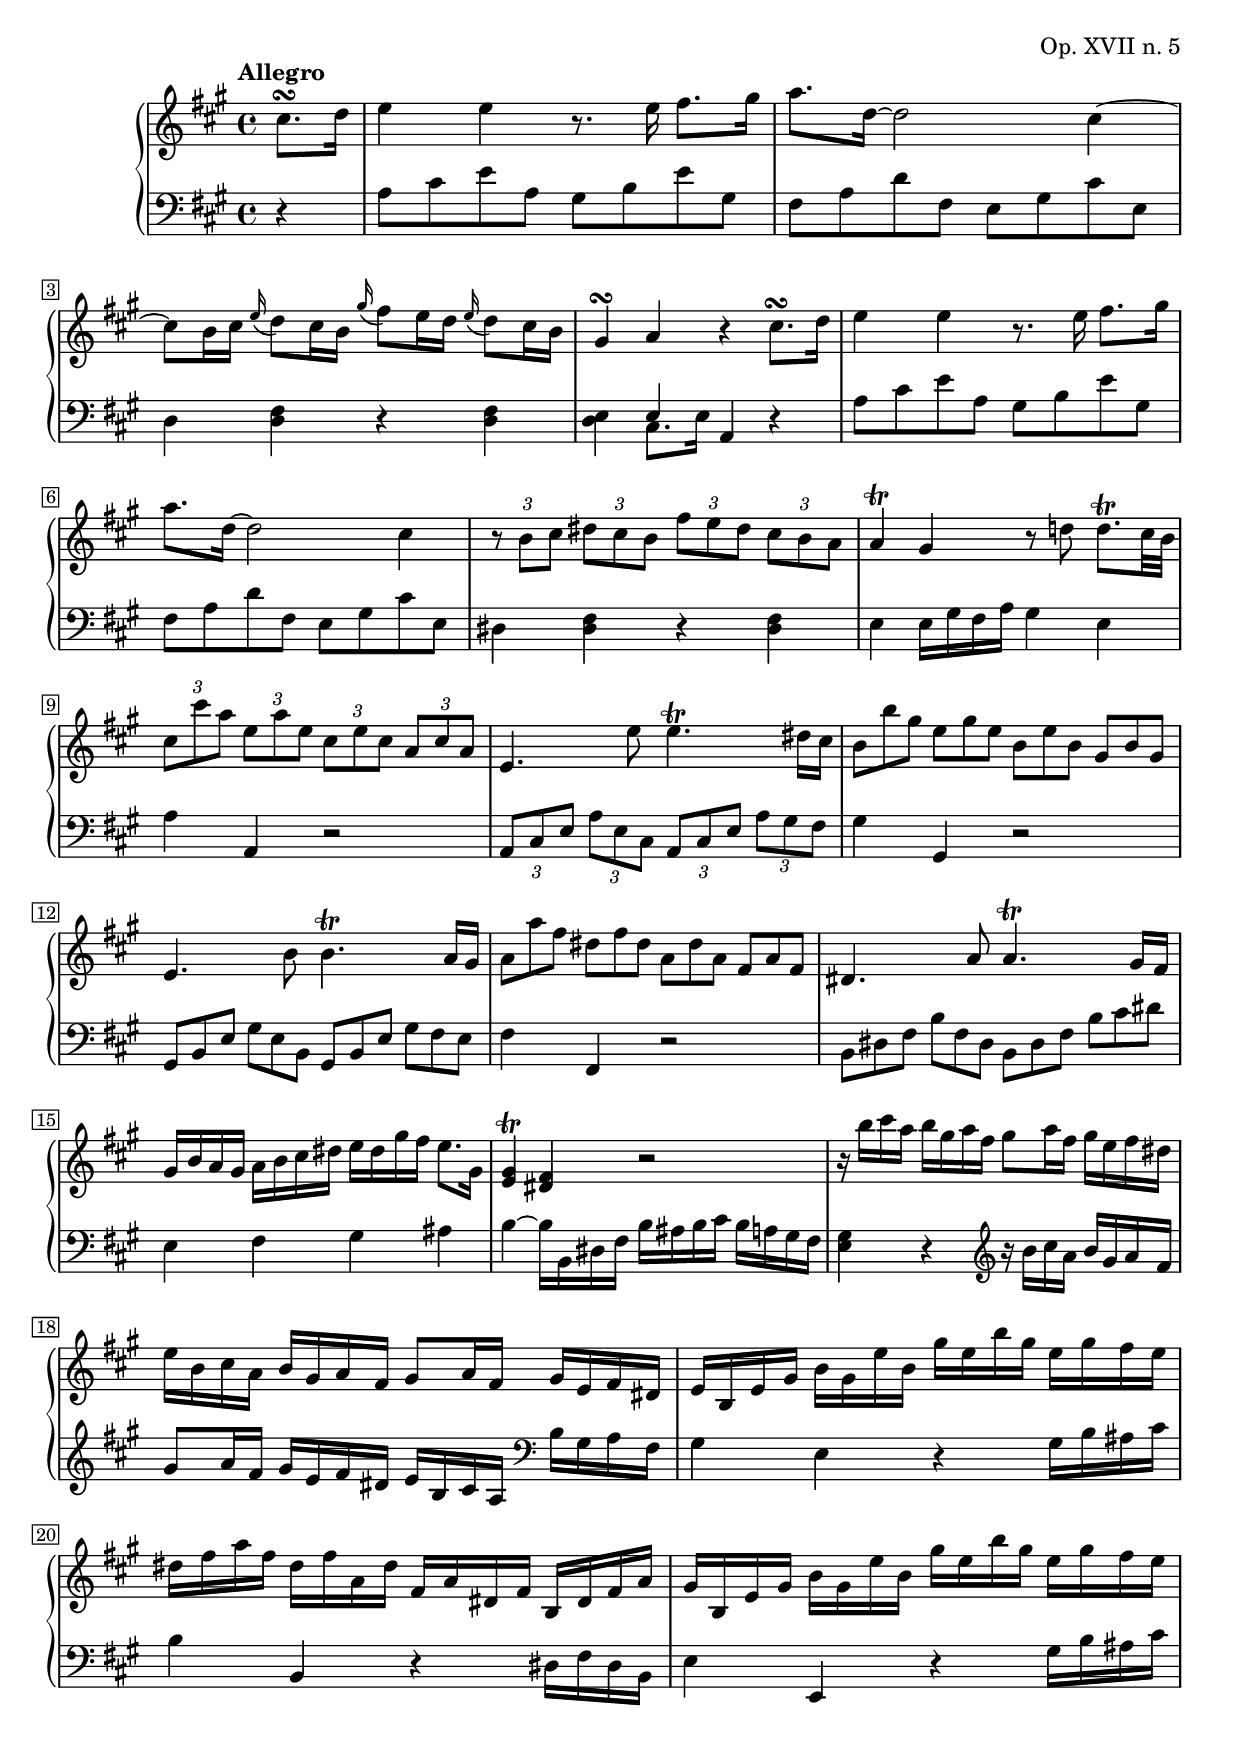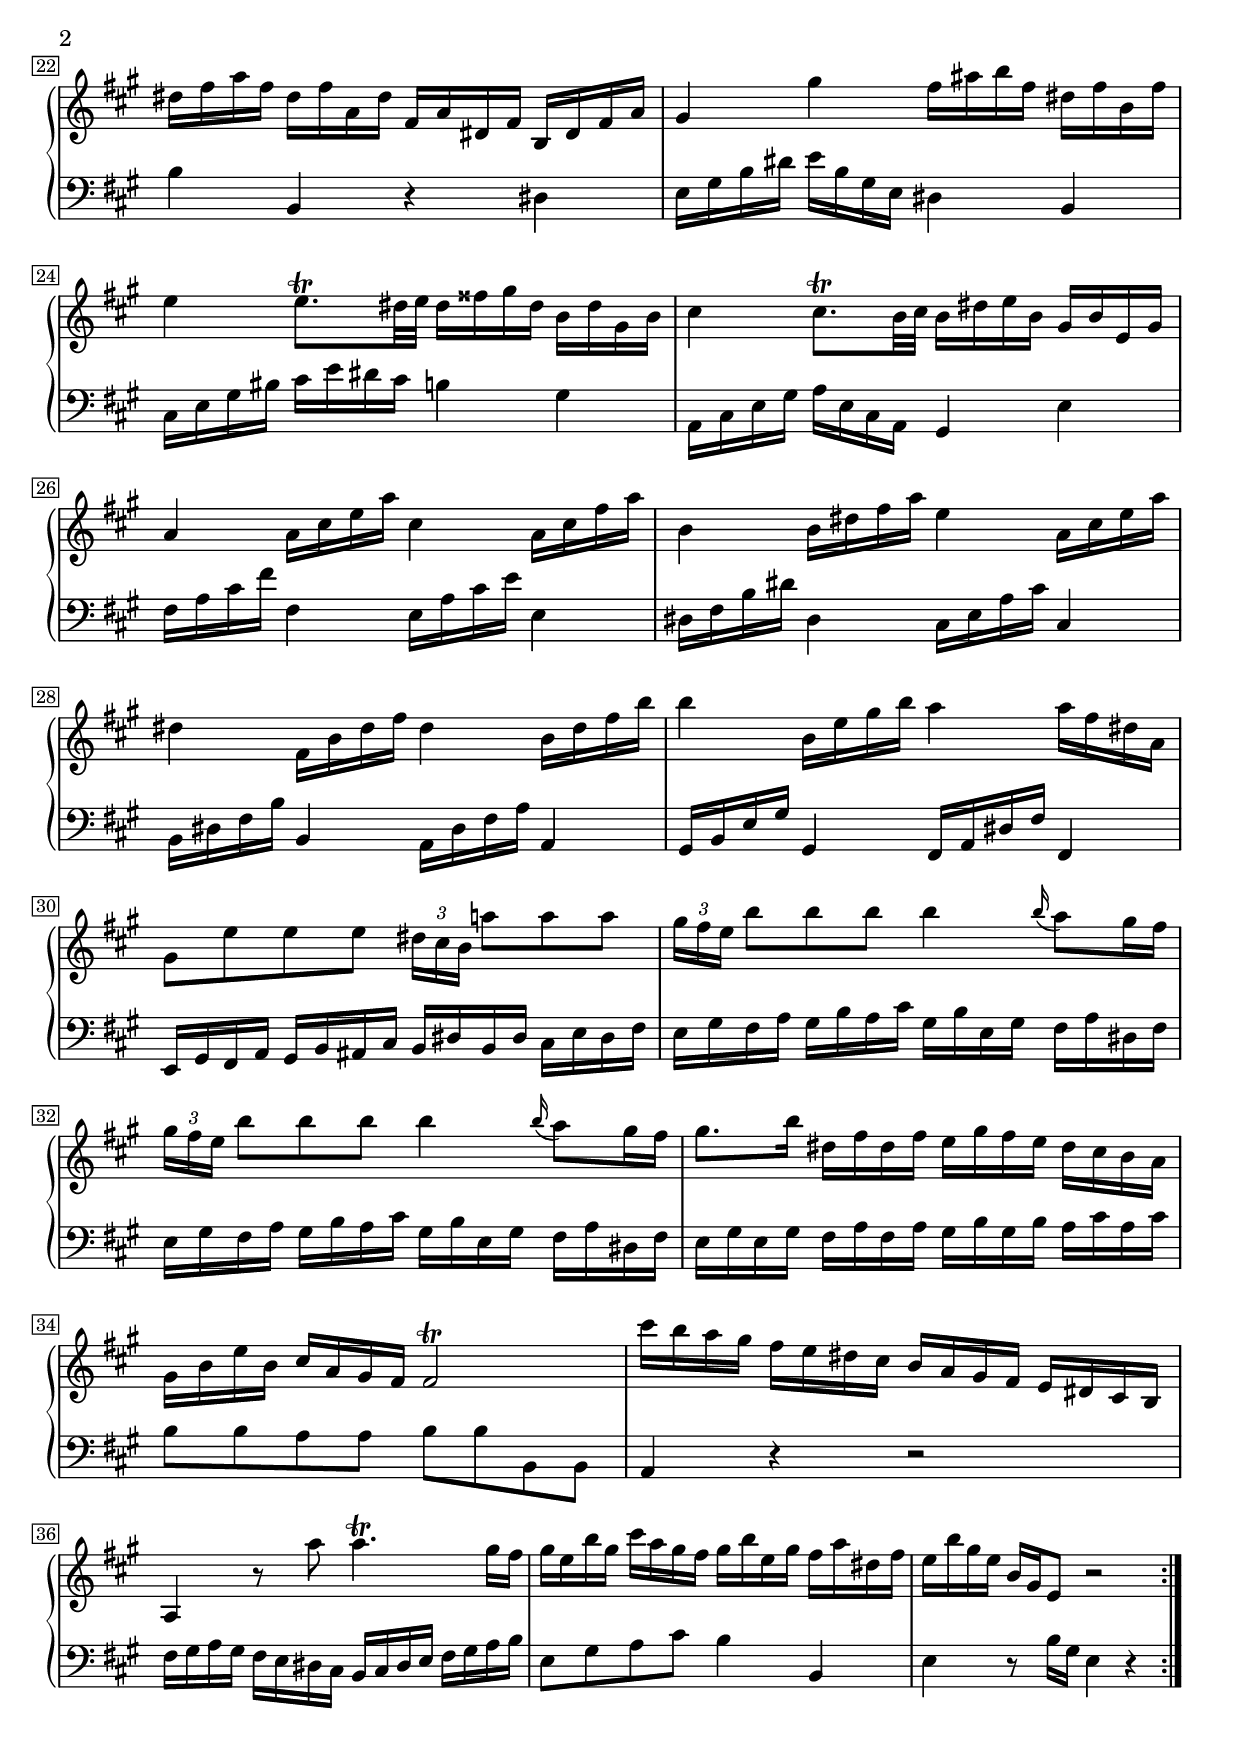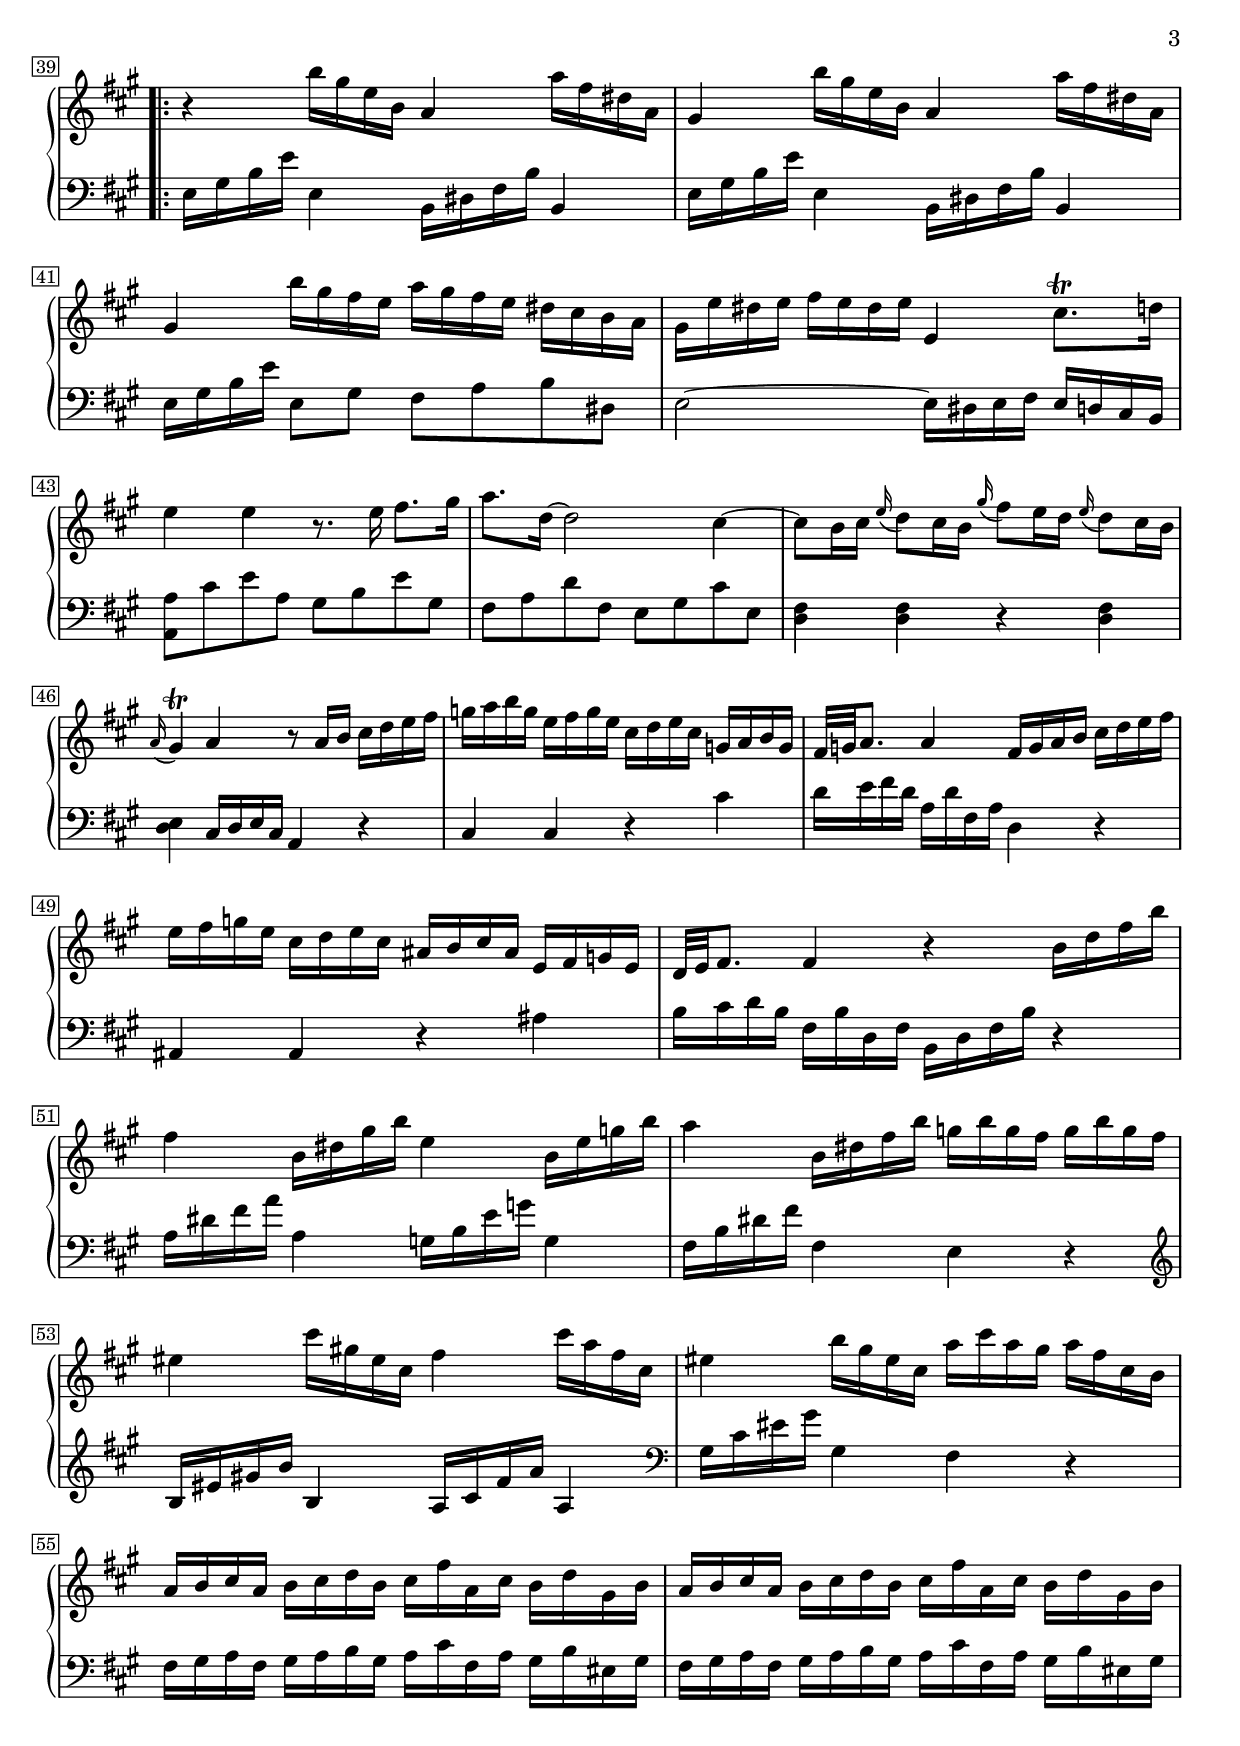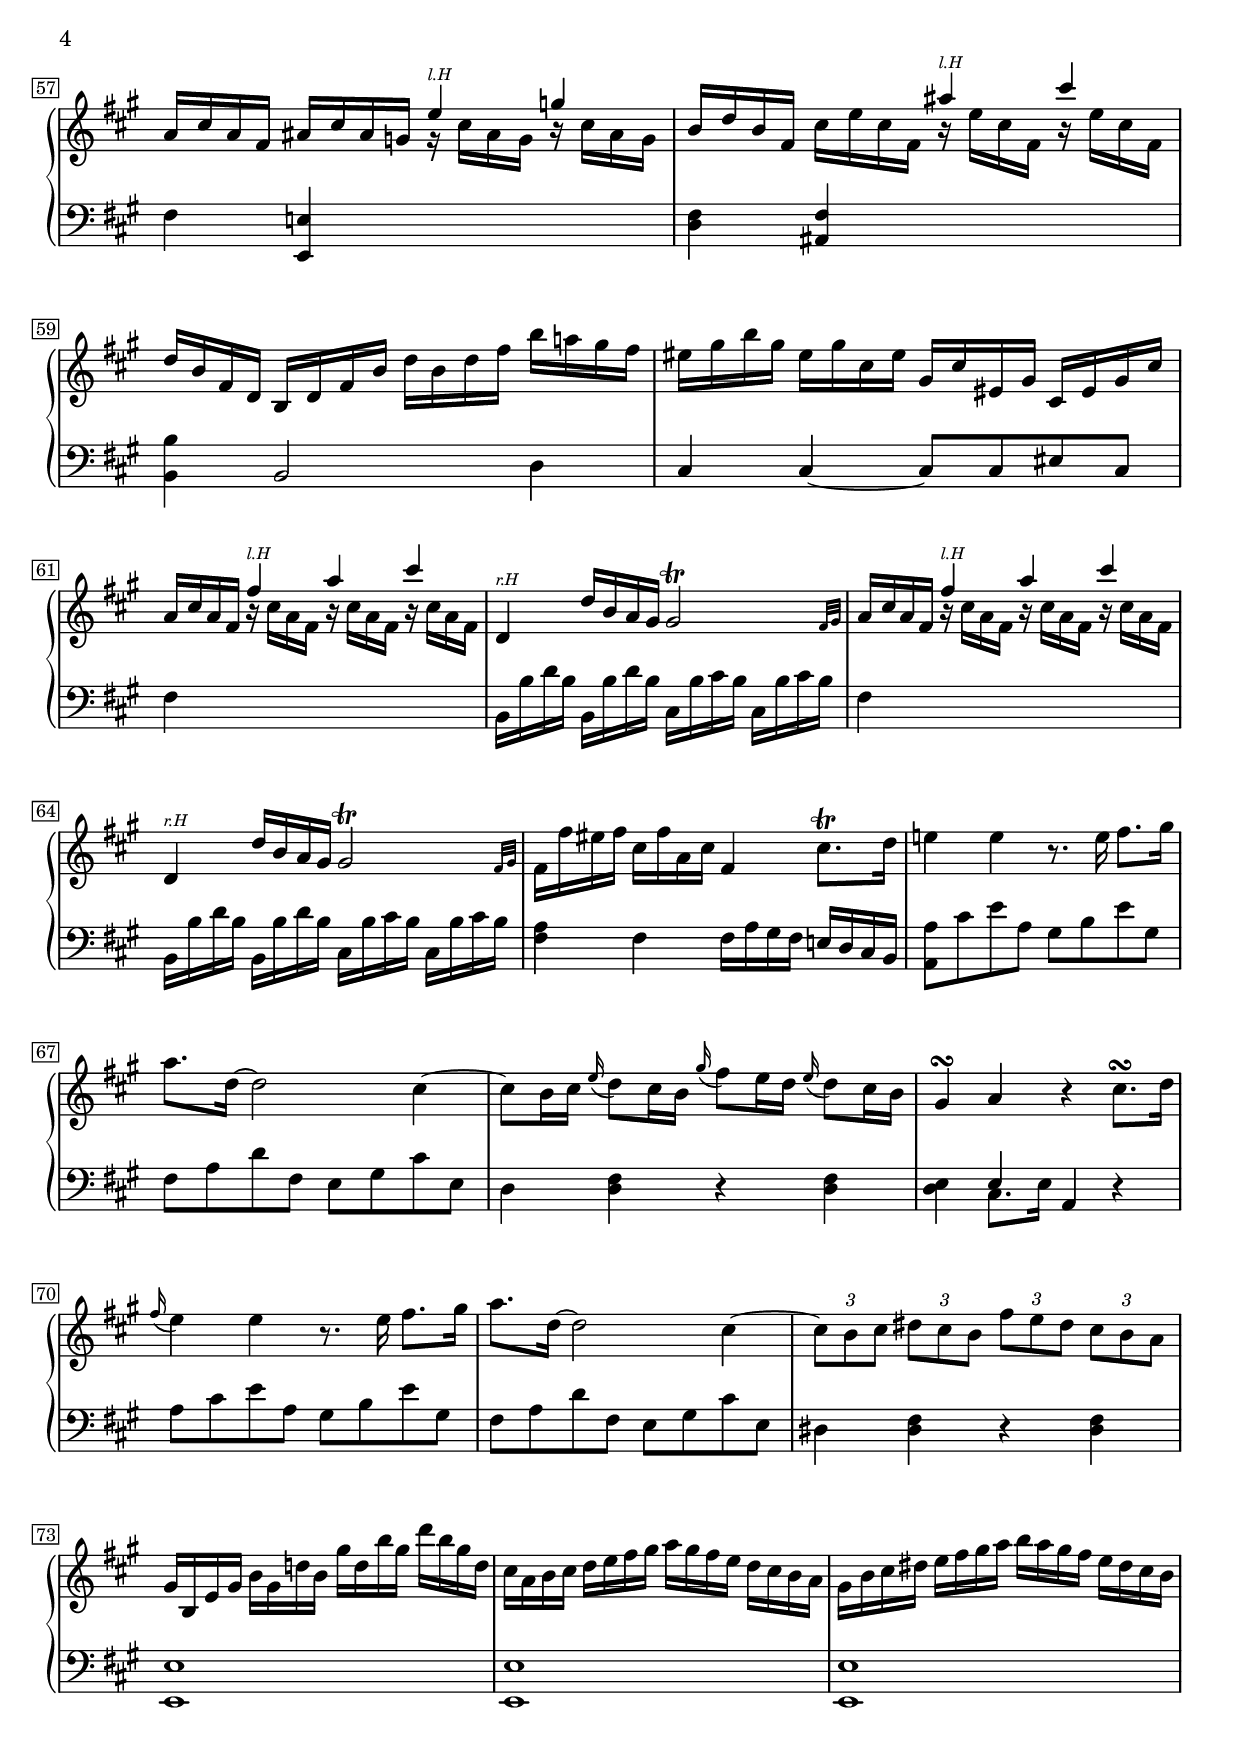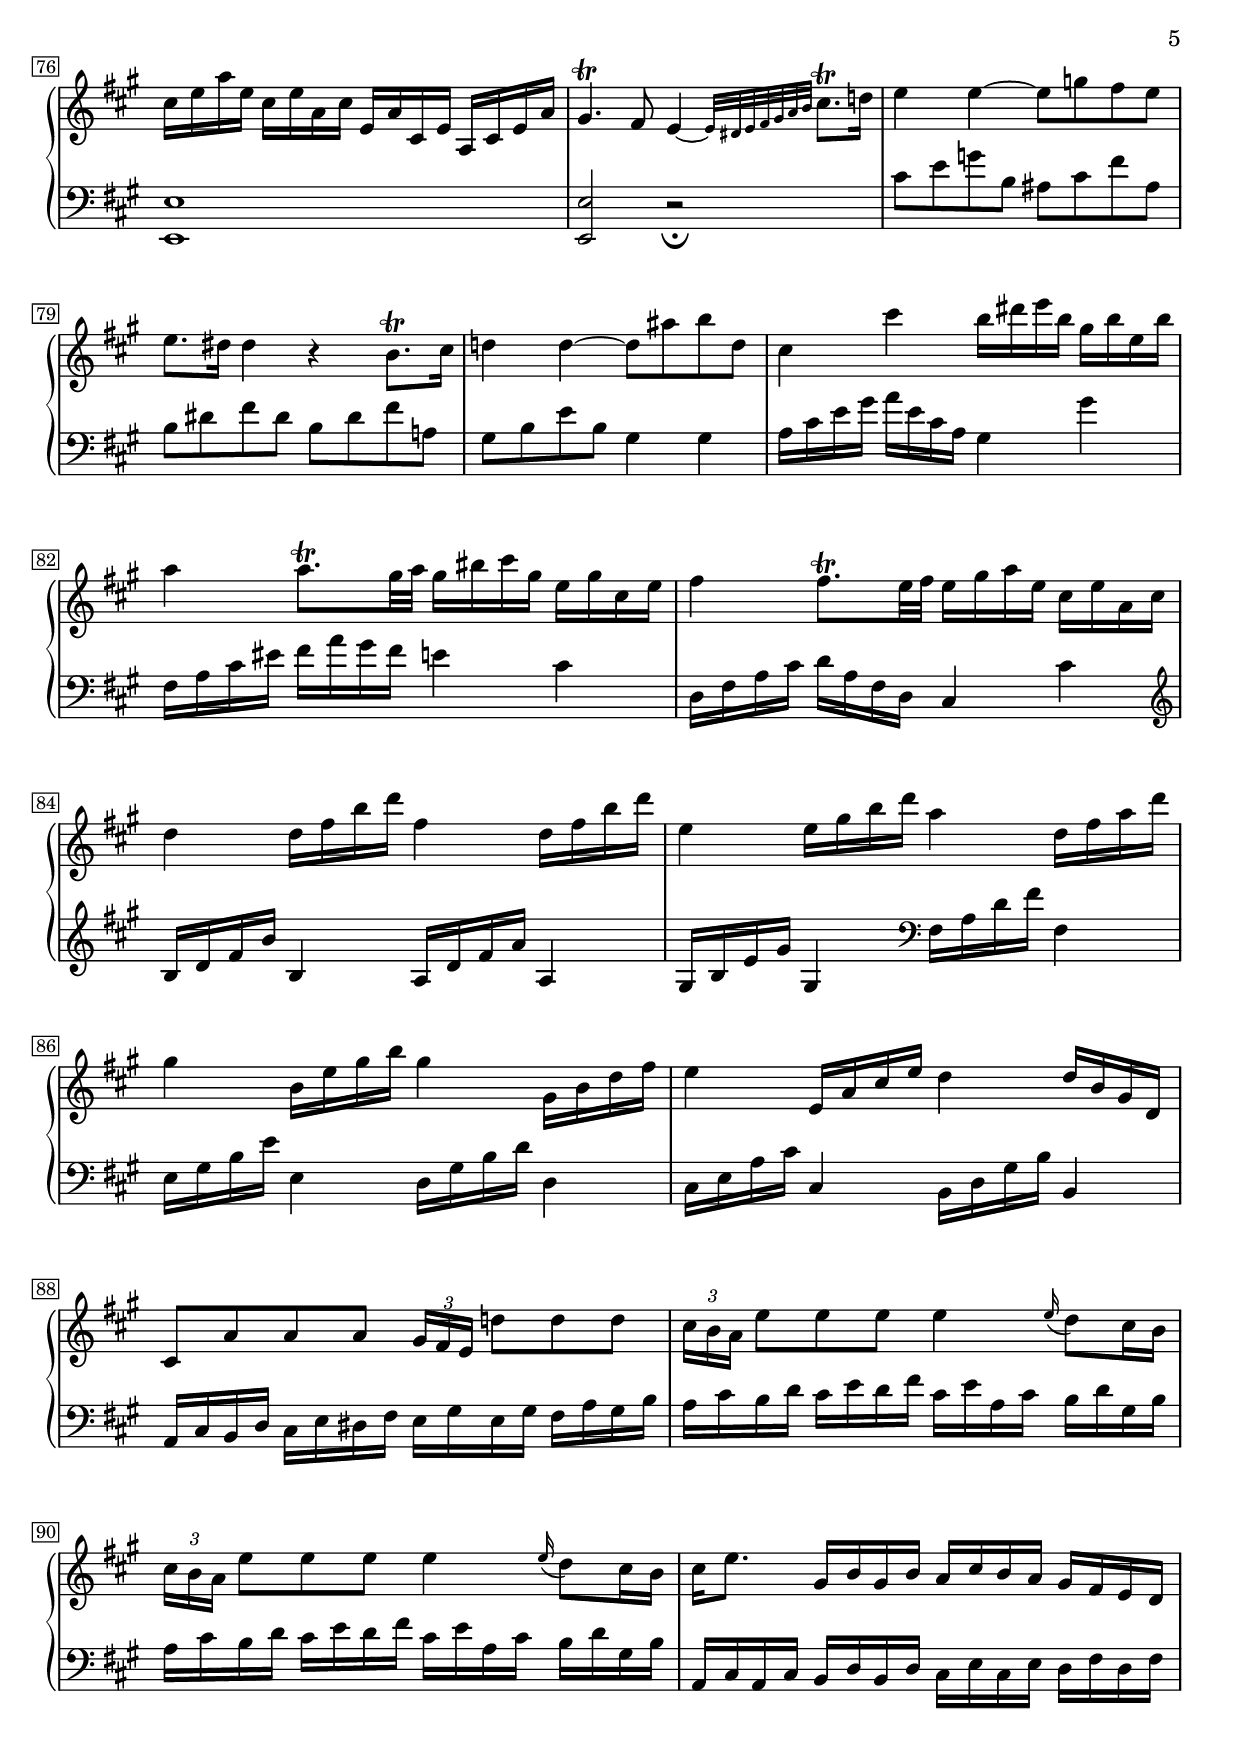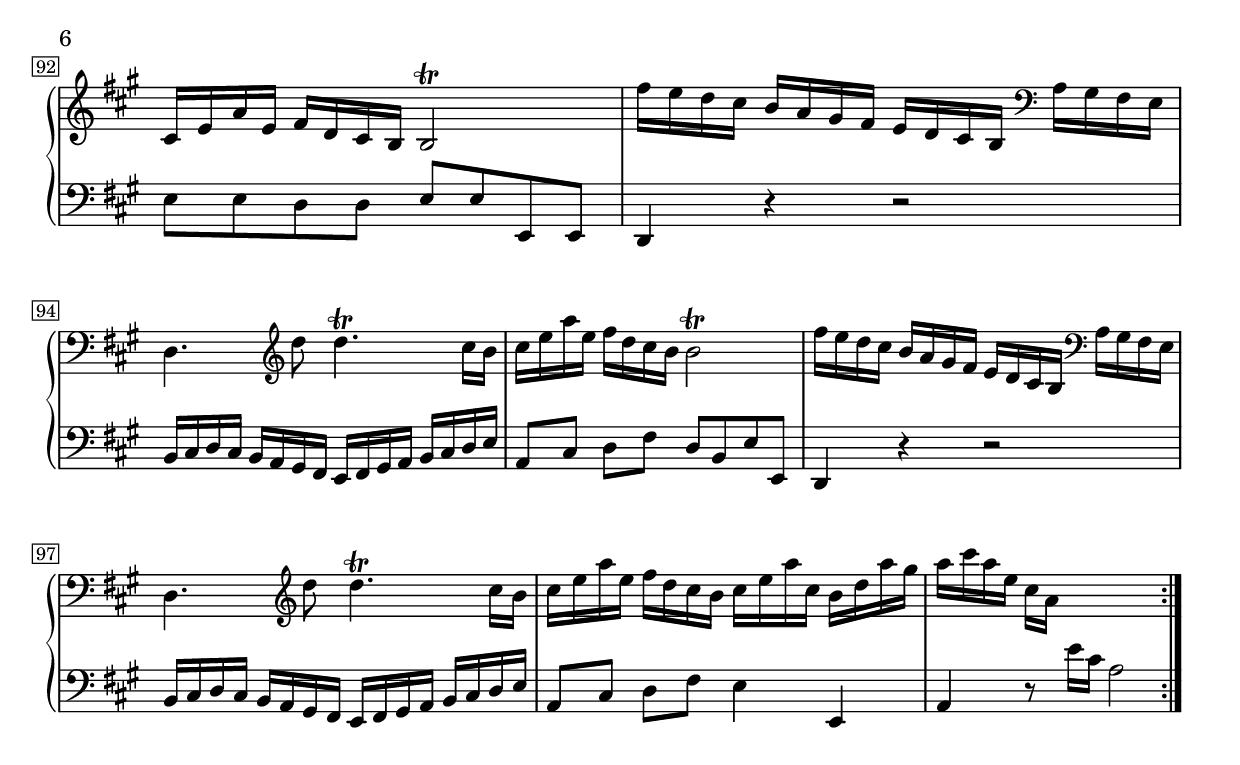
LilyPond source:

Global = {
  \key a \major
  \time 4/4
  \include "../global.ly"
}

lH = \markup { \teeny "l.H" }
rH = \markup { \teeny "r.H" }

Soprano = \context Voice = "one" \relative c'' {
  \voiceOne
  \stemNeutral\tieNeutral\slurNeutral
  \override MultiMeasureRest.staff-position = #0
  \override Rest.staff-position = #0
  \omit TupletBracket
  \repeat volta 2 {
  \tempo "Allegro"
  \partial 4 { cis8.\turn d16 }
  %1
  | e4 e r8. e16 fis8. gis16
  | a8. d,16~ d2 cis4~
  | cis8 b16 cis
    \slurDown
    \once\stemUp \appoggiatura e16 d8 cis16 b
    \once\stemUp \appoggiatura gis'16 fis8 e16 d
    \once\stemUp \appoggiatura e16 d8 cis16 b
  | gis4\turn a r cis8.\turn d16
  %5
  | e4 e r8. e16 fis8. gis16
  | a8. d,16~ d2 cis4
  | \tuplet 3/2 { r8 b cis } \tuplet 3/2 { dis cis b }
    \tuplet 3/2 { fis' e dis } \tuplet 3/2 { cis b a }
  | a4\trill gis r8 d' d8.\trill cis32 b
  | \tuplet 3/2 { cis8 cis' a } \tuplet 3/2 { e a e }
    \tuplet 3/2 { cis e cis } \tuplet 3/2 { a cis a }
  %10
  | e4. e'8 e4.\trill dis16 cis
  | \omit TupletNumber
    \tuplet 3/2 { b8 b' gis } \tuplet 3/2 { e gis e }
    \tuplet 3/2 { b e b } \tuplet 3/2 { gis b gis }
  | e4. b'8 b4.\trill a16 gis
  | \tuplet 3/2 { a8 a' fis } \tuplet 3/2 { dis fis dis }
    \tuplet 3/2 { a dis a } \tuplet 3/2 { fis a fis }
  | dis4. a'8 a4.\trill gis16 fis
  %15
  | gis16 b a gis a b cis dis e dis gis fis e8. gis,16
  | <e gis>4\trill <dis fis> r2
  | r16 b'' cis a b gis a fis gis8 a16 fis gis e fis dis
  | e b cis a b gis a fis gis8 a16 fis gis e fis dis
  | e b e gis b gis e' b gis' e b' gis e gis fis e
  %20
  | dis fis a fis dis fis a, dis fis, a dis, fis b, dis fis a
  | gis b, e gis b gis e' b gis' e b' gis e gis fis e
  | dis fis a fis dis fis a, dis fis, a dis, fis b, dis fis a
  | gis4 gis' fis16 ais b fis dis fis b, fis'
  | e4 e8.\trill dis32 e dis16 fisis gis dis b dis gis, b
  %25
  | cis4 cis8.\trill b32 cis b16 dis e b gis b e, gis
  | a4 a16 cis e a cis,4 a16 cis fis a
  | b,4 b16 dis fis a e4 a,16 cis e a
  | dis,4 fis,16 b dis fis dis4 b16 dis fis b
  | b4 b,16 e gis b a4 a16 fis dis a
  %30
  | gis8 e' e e
    \undo\omit TupletNumber \tuplet 3/2 { dis16 cis b }
    a'8[ a a]
    \repeat unfold 2 {
  |   \tuplet 3/2 { gis16 fis e } b'8[ b b] b4
      \once\stemUp \appoggiatura b16 a8 gis16 fis
    }
  | gis8. b16 dis,16 fis dis fis e gis fis e dis cis b a
  | gis b e b cis a gis fis fis2\trill
  %35
  | cis''16 b a gis fis e dis cis b a gis fis e dis cis b
  | a4 r8 a'' a4.\trill gis16 fis
  | gis e b' gis cis a gis fis gis b e, gis fis a dis, fis
  | e b' gis e b gis e8 r2
  }
  \pageBreak
  \repeat volta 2 {
  | r4 b''16 gis e b a4 a'16 fis dis a
  %40
  | gis4 b'16 gis e b a4 a'16 fis dis a
  | gis4 b'16 gis fis e a gis fis e dis cis b a
  | gis e' dis e fis e dis e e,4 cis'8.\trill d16
  | e4 e r8. e16 fis8. gis16
  | a8. d,16~ d2 cis4~
  %45
  | cis8 b16 cis
    \slurDown
    \once\stemUp \appoggiatura e16 d8 cis16 b
    \once\stemUp \appoggiatura gis'16 fis8 e16 d
    \once\stemUp \appoggiatura e16 d8 cis16 b
  | \once\stemUp \appoggiatura a16 gis4\trill a r8 a16 b cis d e fis
  | g a b g e fis g e cis d e cis g a b g
  | fis32 g a8. a4 fis16 g a b cis d e fis
  | e fis g e cis d e cis ais b cis ais e fis g e
  %50
  | d32 e fis8. fis4 r b16 d fis b
  | fis4 b,16 dis gis b e,4 b16 e g b
  | a4 b,16 dis fis b g b g fis g b g fis
  | eis4 cis'16 gis eis cis fis4 cis'16 a fis cis
  | eis4 b'16 gis eis cis a' cis a gis a fis cis b
  %55
  | a b cis a b cis d b cis fis a, cis b d gis, b
  | a b cis a b cis d b cis fis a, cis b d gis, b
  | a cis a fis ais cis ais g g16\rest \stemDown cis ais g r cis ais g
  | \stemNeutral b d b fis cis' e cis fis, r e' cis fis, r e' cis fis,
  | \stemNeutral d' b fis d b d fis b d b d fis b a gis fis
  %60
  | eis gis b gis eis gis cis, eis gis, cis eis, gis cis, eis gis cis
  | a cis a fis \stemDown r cis' a fis r cis' a fis r cis' a fis
  | \stemNeutral d4^\rH d'16 b a gis
    gis2*7/8\trill \magnifyMusic 0.66 { fis32[ gis] }
  | \stemNeutral a16 cis a fis \stemDown r cis' a fis r cis' a fis r cis' a fis
  | \stemUp d4^\rH d'16 b a gis gis2*7/8\trill \magnifyMusic 0.66 { fis32[ gis] }
  %65
  | \stemNeutral fis16 fis' eis fis cis fis a, cis fis,4 cis'8.\trill d16
  | e4 e r8. e16 fis8. gis16
  | a8. d,16~ d2 cis4~
  | cis8 b16 cis
    \slurDown
    \once\stemUp \appoggiatura e16 d8 cis16 b
    \once\stemUp \appoggiatura gis'16 fis8 e16 d
    \once\stemUp \appoggiatura e16 d8 cis16 b
  | gis4\turn a r cis8.\turn d16
  %70
  | \once\stemUp \appoggiatura fis16 e4 e r8. e16 fis8. gis16
  | a8. d,16~ d2 cis4~
  | \tuplet 3/2 { cis8 b cis } \tuplet 3/2 { dis cis b }
    \tuplet 3/2 { fis' e dis } \tuplet 3/2 { cis b a }
  | gis16 b, e gis b gis d' b gis' d b' gis d' b gis d
  | cis a b cis d e fis gis a gis fis e d cis b a
  %75
  | gis b cis dis e fis gis a b a gis fis e dis cis b
  | cis e a e cis e a, cis e, a cis, e a, cis e a
  | gis4.\trill fis8 e4~
    \grace {
      e32 dis e fis gis a b % \tuplet 3/2 { gis a b }
    }
    \unset Timing.baseMoment
    cis8.\trill d!16
  | e4 e~ e8 g fis e
  | e8. dis16 dis4 r b8.\trill cis16
  %80
  | d4 d~ d8 ais' b d,
  | cis4 cis' b16 dis e b gis b e, b'
  | a4 a8.\trill gis32 a gis16 bis cis gis e gis cis, e
  | fis4 fis8.\trill e32 fis e16 gis a e cis e a, cis
  | d4 d16 fis b d fis,4 d16 fis b d
  %85
  | e,4 e16 gis b d a4 d,16 fis a d
  | gis,4 b,16 e gis b gis4 gis,16 b d fis
  | e4 e,16 a cis e d4 d16 b gis d
  | cis8 a' a a \tuplet 3/2 { gis16 fis e } d'8[ d d]
    \repeat unfold 2 {
  |   \tuplet 3/2 { cis16 b a } e'8[ e e] e4 \once\stemUp \appoggiatura e16 d8 cis16 b
    }
  %91
  | cis16 e8. gis,16 b gis b a cis b a gis fis e d
  | cis e a e fis d cis b b2\trill
  | fis''16 e d cis b a gis fis e d cis b \clef "bass" a gis fis e
  | d4. \clef "treble" d''8 d4.\trill cis16 b
  %95
  | cis e a e fis d cis b b2\trill
  | fis'16 e d cis b a gis fis e d cis b \clef "bass" a gis fis e
  | d4. \clef "treble" d''8 d4.\trill cis16 b
  | cis e a e fis d cis b cis e a cis, b d a' gis
  | a cis a e cis a s8 s2
    \fine
} }


Alto = \context Voice = "two" \relative c' {
  \voiceTwo
  \stemDown\tieDown
  \override Rest.staff-position = #0
  %1
}

Tenor = \context Voice = "three" \relative c {
  \voiceThree
  \stemUp\tieUp
  \override Rest.staff-position = #0
  \partial 4 s4
  %1
  | s1*3
  | s4 e s2
  | s1*64
  %69
  | s4 e s2
}

Bass = \context Voice = "four" \relative c' {
  \voiceFour
  \stemNeutral\tieNeutral
  \override MultiMeasureRest.staff-position = #0
  \override Rest.staff-position = #0
  \repeat volta 2 {
  \partial 4 r4
  %1
  | a8 cis e a, gis b e gis,
  | fis a d fis, e gis cis e,
  | d4 <d fis> r q
  | <d e> \stemDown cis8. e16 \stemNeutral a,4 r
  %5
  | a'8 cis e a, gis b e gis,
  | fis a d fis, e gis cis e,
  | dis4 <dis fis> r q
  | e4 e16 gis fis a gis4 e
  | a a, r2
  %10
  |
    \tuplet 3/2 { a8 cis e } \tuplet 3/2 { a e cis }
    \tuplet 3/2 { a cis e } \tuplet 3/2 { a gis fis }
  | gis4 gis, r2
  | \omit TupletNumber
    \tuplet 3/2 { gis8 b e } \tuplet 3/2 { gis e b }
    \tuplet 3/2 { gis b e } \tuplet 3/2 { gis fis e }
  | fis4 fis, r2
  | \tuplet 3/2 { b8 dis fis } \tuplet 3/2 { b fis dis }
    \tuplet 3/2 { b8 dis fis } \tuplet 3/2 { b cis dis }
  %15
  | e,4 fis gis ais
  | b~ b16 b, dis fis b ais b cis b a gis fis
  | <e gis>4 r \clef "treble" r16 b'' cis a b gis a fis
  | gis8 a16 fis gis e fis dis e b cis a \clef "bass" b gis a fis
  | gis4 e r gis16 b ais cis
  %20
  | b4 b, r dis16 fis dis b
  | e4 e, r gis'16 b ais cis
  | b4 b, r dis
  | e16 gis b dis e b gis e dis4 b
  | cis16 e gis bis cis e dis cis b!4 gis
  %25
  | a,16 cis e gis a e cis a gis4 e'
  | fis16 a cis fis fis,4 e16 a cis e e,4
  | dis16 fis b dis dis,4 cis16 e a cis cis,4
  | b16 dis fis b b,4 a16 dis fis a a,4
  | gis16 b e gis gis,4 fis16 a dis fis fis,4
  %30
  | e16 gis fis a gis b ais cis b dis b dis cis e dis fis
  | e gis fis a gis b a cis gis b e, gis fis a dis, fis
  | e gis fis a gis b a cis gis b e, gis fis a dis, fis
  | e gis e gis fis a fis a gis b gis b a cis a cis
  | b8 b a a b b b, b
  %35
  | a4 r r2
  | fis'16 gis a gis fis e dis cis b cis dis e fis gis a b
  | e,8 gis a cis b4 b,
  | e r8 b'16 gis e4 r
  }
  \break
  \repeat volta 2 {
  | e16 gis b e e,4 b16 dis fis b b,4
  %40
  | e16 gis b e e,4 b16 dis fis b b,4
  | e16 gis b e e,8 gis fis a b dis,
  | e2~ e16 dis e fis e d cis b
  | <a a'>8 cis' e a, gis b e gis,
  | fis a d fis, e gis cis e,
  %45
  | <d fis>4 q r q
  | <d e> cis16 d e cis a4 r
  | cis cis r cis'
  | d16 e fis d a d fis, a d,4 r
  | ais ais r ais'
  %50
  | b16 cis d b fis b d, fis b,16 d fis b r4
  | a16 dis fis a a,4 g16 b e g g,4
  | fis16 b dis fis fis,4 e r
  | \clef "treble" b'16 eis gis! b b,4 a16 cis fis a a,4
  | \clef "bass" gis16 cis eis gis gis,4 fis r
  %55
  | fis16 gis a fis gis a b gis a cis fis, a gis b eis, gis
  | fis16 gis a fis gis a b gis a cis fis, a gis b eis, gis
  | fis4 <e, e'>
    \change Staff = "upper" \voiceOne e'''4^\lH g
  | \change Staff = "lower" \voiceFour \stemNeutral <d,, fis> <ais fis'>
    \change Staff = "upper" \voiceOne ais'''4^\lH cis
  | \change Staff = "lower" \voiceFour \stemNeutral
    <b,,, b'> b2 d4
  %60
  | cis cis~ cis8 cis eis cis
  | fis4 \change Staff = "upper" \voiceOne fis''^\lH a cis
  | \change Staff = "lower" \voiceFour \stemNeutral
    b,,,16 b' d b b, b' d b cis, b' cis b cis, b' cis b
  | fis4 \change Staff = "upper" \voiceOne fis''^\lH a cis
  | \change Staff = "lower" \voiceFour \stemNeutral
    b,,,16 b' d b b, b' d b cis, b' cis b cis, b' cis b
  %65
  | <fis a>4 fis fis16 a gis fis e d cis b
  | <a a'>8 cis'e a, gis b e gis,
  | fis a d fis, e gis cis e,
  | d4 <d fis> r q
  | <d e> \stemDown cis8. e16 \stemNeutral a,4 r
  %70
  | a'8 cis e a, gis b e gis,
  | fis a d fis, e gis cis e,
  | dis4 <dis fis> r q
  | <e, e'>1
  | q
  %75
  | q
  | q
  | q2 r2\fermata
  | cis''8 e g b, ais cis fis ais,
  | b dis fis dis b dis fis a,
  %80
  | gis b e b gis4 gis
  | a16 cis e gis a e cis a gis4 gis'
  | fis,16 a cis eis fis a gis fis e4 cis
  | d,16 fis a cis d a fis d cis4 cis'
  | \clef "treble" b16 d fis b b,4 a16 d fis a a,4
  %85
  | gis16 b e gis gis,4 \clef "bass" fis16 a d fis fis,4
  | e16 gis b e e,4 d16 gis b d d,4
  | cis16 e a cis cis,4 b16 d gis b b,4
  | a16 cis b d cis e dis fis e gis e gis fis a gis b
   \repeat unfold 2 {
  |  a cis b d cis e d fis cis e a, cis b d gis, b
  }
  %91
  | a, cis a cis b d b d cis e cis e d fis d fis
  | e8 e d d e e e, e
  | d4 r r2
  | b'16 cis d cis b a gis fis e fis gis a b cis d e
  %95
  | a,8 cis d[ fis] d b e e,
  | d4 r r2
  | b'16 cis d cis b a gis fis e fis gis a b cis d e
  | a,8 cis d[ fis] e4 e,
  | a r8 e''16 cis a2
    \fine
  }
}

forceBreaks = {
  % page 1
  \partial 4 s4 \noBreak
  \repeat unfold 3 { s1\noBreak } s\break\noPageBreak
  \repeat unfold 3 { s1\noBreak } s\break\noPageBreak
  \repeat unfold 3 { s1\noBreak } s\break\noPageBreak
  \repeat unfold 3 { s1\noBreak } s\break\noPageBreak
  \repeat unfold 2 { s1\noBreak } s\break\noPageBreak
  \repeat unfold 2 { s1\noBreak } s\break\pageBreak
  % page 2

}

\score {
  \new PianoStaff
  <<
    \accidentalStyle Score.piano
    \context Staff = "upper" <<
      \set Staff.midiInstrument = #"acoustic grand"
      \Global
      \clef treble
      \Soprano
      \Alto
    >>
    \context Staff = "lower" <<
      \set Staff.midiInstrument = #"acoustic grand"
      \Global
      \clef bass
      \Tenor
      \Bass
    >>
    %\new Devnull \forceBreaks
  >>
  \header {
    composer = ##f % "Johann Christian Bach"
    opus = "Op. XVII n. 5"
    title = \markup { "Allegro" }
    subtitle = ##f
  }
  \layout {
    \context {
      \PianoStaff
      \override Parentheses.font-size = #-2
      \override TextScript.font-shape = #'italic
      \override TextScript.font-size = #-1
    }
  }
  \midi {
    \tempo 4 = 100
  }
}
